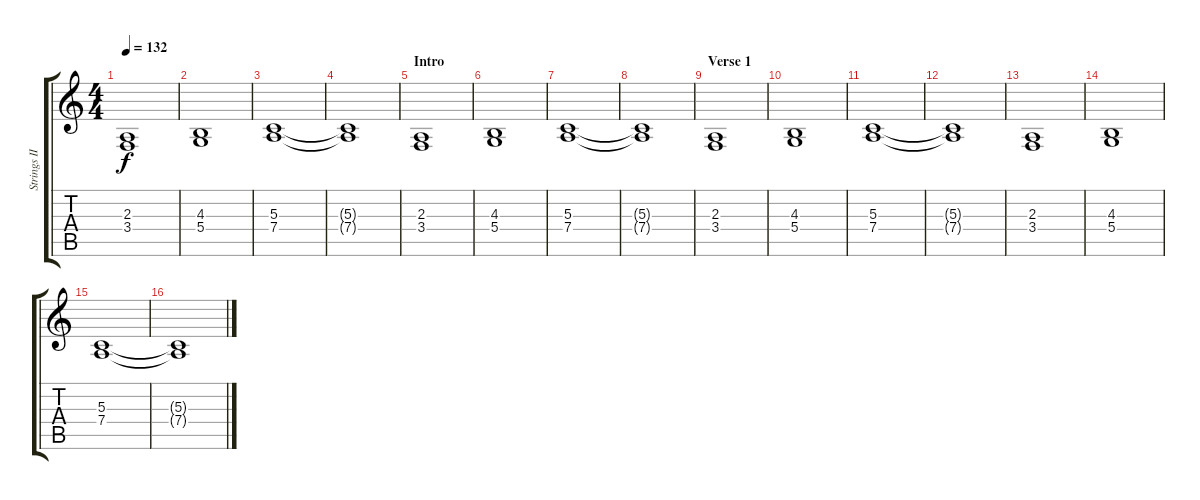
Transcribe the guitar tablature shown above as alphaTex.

\track ("Strings III" "Strings II") {instrument stringensemble1}
\staff {score tabs}
\tuning (E4 B3 G3 D3 A2 E2) {hide}
\ts (4 4)
\tempo 132
\clef g2
\ks c
(2.3 3.4).1{dy f instrument stringensemble1} |
(4.3 5.4).1 |
(5.3 7.4).1 |
(5.3{t} 7.4{t}).1 |
\section ("" "Intro")
(2.3 3.4).1 |
(4.3 5.4).1 |
(5.3 7.4).1 |
(5.3{t} 7.4{t}).1 |
\section ("" "Verse 1")
(2.3 3.4).1 |
(4.3 5.4).1 |
(5.3 7.4).1 |
(5.3{t} 7.4{t}).1 |
(2.3 3.4).1 |
(4.3 5.4).1 |
(5.3 7.4).1 |
(5.3{t} 7.4{t}).1
